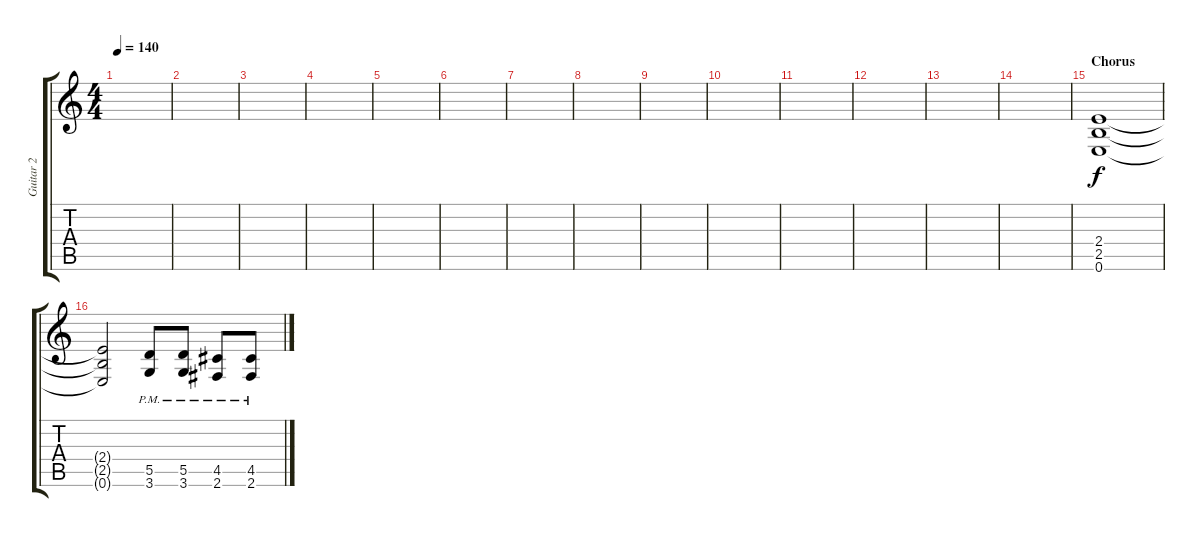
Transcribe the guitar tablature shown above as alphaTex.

\track ("Guitar 2" "Guitar 2") {instrument distortionguitar}
\staff {score tabs}
\tuning (E4 B3 G3 D3 A2 E2) {hide}
\ts (4 4)
\tempo 140
\clef g2
\ks c
|
|
|
|
|
|
|
|
|
|
|
|
|
|
\section ("" "Chorus")
(2.4 2.5 0.6).1 |
(2.4{t} 2.5{t} 0.6{t}).2 (5.5{pm} 3.6{pm}).8 (5.5{pm} 3.6{pm}).8 (4.5{pm} 2.6{pm}).8 (4.5{pm} 2.6{pm}).8
